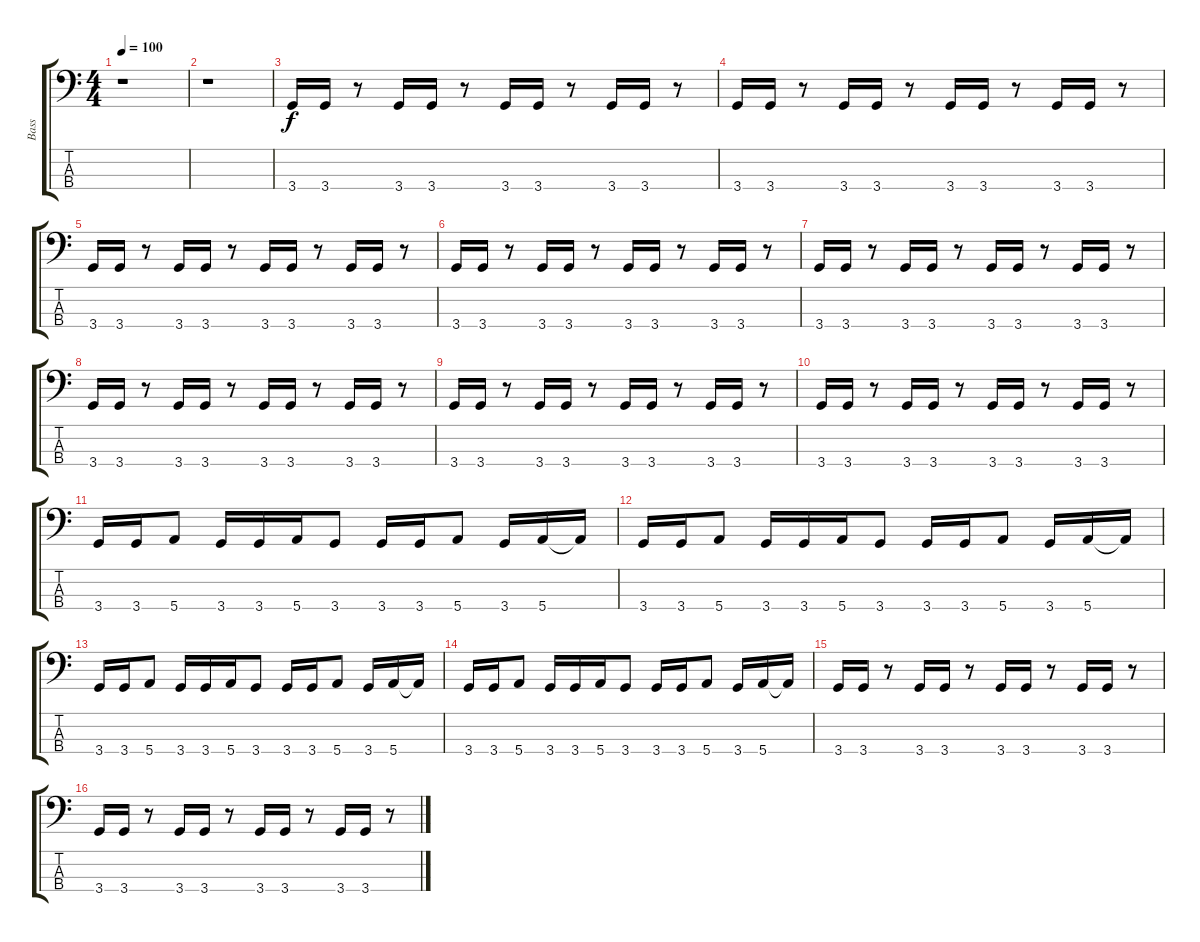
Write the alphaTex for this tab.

\track ("Bass" "Bass") {instrument electricbasspick}
\staff {score tabs}
\tuning (G2 D2 A1 E1) {hide}
\ts (4 4)
\tempo 100
\clef f4
\ks c
r.1{dy f instrument electricbasspick} |
r.1 |
3.4.16 3.4.16 r.8 3.4.16 3.4.16 r.8 3.4.16 3.4.16 r.8 3.4.16 3.4.16 r.8 |
3.4.16 3.4.16 r.8 3.4.16 3.4.16 r.8 3.4.16 3.4.16 r.8 3.4.16 3.4.16 r.8 |
3.4.16 3.4.16 r.8 3.4.16 3.4.16 r.8 3.4.16 3.4.16 r.8 3.4.16 3.4.16 r.8 |
3.4.16 3.4.16 r.8 3.4.16 3.4.16 r.8 3.4.16 3.4.16 r.8 3.4.16 3.4.16 r.8 |
3.4.16 3.4.16 r.8 3.4.16 3.4.16 r.8 3.4.16 3.4.16 r.8 3.4.16 3.4.16 r.8 |
3.4.16 3.4.16 r.8 3.4.16 3.4.16 r.8 3.4.16 3.4.16 r.8 3.4.16 3.4.16 r.8 |
3.4.16 3.4.16 r.8 3.4.16 3.4.16 r.8 3.4.16 3.4.16 r.8 3.4.16 3.4.16 r.8 |
3.4.16 3.4.16 r.8 3.4.16 3.4.16 r.8 3.4.16 3.4.16 r.8 3.4.16 3.4.16 r.8 |
3.4.16 3.4.16 5.4.8 3.4.16 3.4.16 5.4.16 3.4.8 3.4.16 3.4.16 5.4.8 3.4.16 5.4.16 5.4{t}.16 |
3.4.16 3.4.16 5.4.8 3.4.16 3.4.16 5.4.16 3.4.8 3.4.16 3.4.16 5.4.8 3.4.16 5.4.16 5.4{t}.16 |
3.4.16 3.4.16 5.4.8 3.4.16 3.4.16 5.4.16 3.4.8 3.4.16 3.4.16 5.4.8 3.4.16 5.4.16 5.4{t}.16 |
3.4.16 3.4.16 5.4.8 3.4.16 3.4.16 5.4.16 3.4.8 3.4.16 3.4.16 5.4.8 3.4.16 5.4.16 5.4{t}.16 |
3.4.16 3.4.16 r.8 3.4.16 3.4.16 r.8 3.4.16 3.4.16 r.8 3.4.16 3.4.16 r.8 |
3.4.16 3.4.16 r.8 3.4.16 3.4.16 r.8 3.4.16 3.4.16 r.8 3.4.16 3.4.16 r.8
